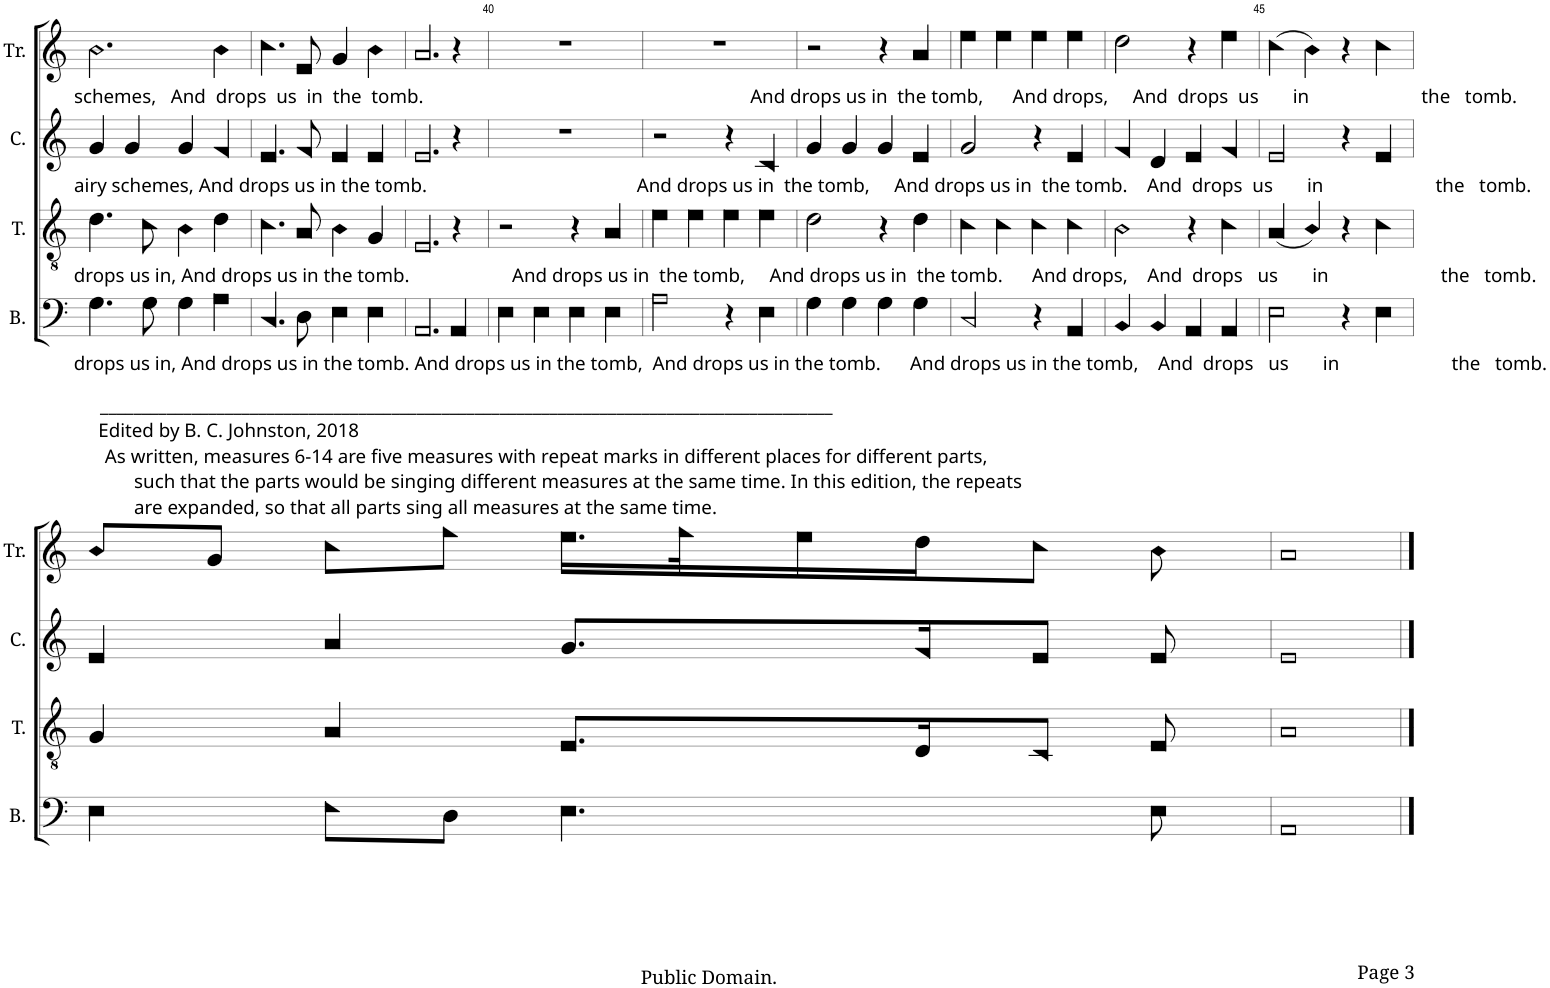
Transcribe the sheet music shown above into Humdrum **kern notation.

**kern	**kern	**kern	**kern
*part4	*part3	*part2	*part1
*staff4	*staff3	*staff2	*staff1
*I"B.	*I"T.	*I"C.	*I"Tr.
*I'B.	*I'T.	*I'C.	*I'Tr.
!!LO:PB:g=z
*clefF4	*clefGv2	*clefG2	*clefG2
*k[]	*k[]	*k[]	*k[]
*M4/4	*M4/4	*M4/4	*M4/4
*met(c)	*met(c)	*met(c)	*met(c)
=37	=37	=37	=37
!	!	!	!LO:TX:b:t=schemes,   And  drops  us  in  the  tomb.                                                                   And drops us in  the tomb,      And drops,     And  drops  us       in                       the   tomb.
!	!	!LO:TX:b:t=airy schemes, And drops us in the tomb.                                           And drops us in  the tomb,     And drops us in  the tomb.    And  drops  us       in                       the   tomb.	!
!	!LO:TX:b:t=drops us in, And drops us in the tomb.                     And drops us in  the tomb,     And drops us in  the tomb.      And drops,    And  drops   us       in                       the   tomb.	!	!
!LO:TX:b:t=drops us in, And drops us in the tomb. And drops us in the tomb,  And drops us in the tomb.      And drops us in the tomb,    And  drops   us       in                       the   tomb.	!	!	!
4.G!\	4.d!\	4g!/	2.b!\
.	.	4g!/	.
8G!\	8c!\	.	.
4G!\	4B!\	4g!/	.
4A!\	4d!\	4f!/	4b!\
=38	=38	=38	=38
!LO:TX:b:t=________________________________________________________________________________________	!	!	!
!LO:TX:b:t=Edited by B. C. Johnston, 2018	!	!	!
!LO:TX:b:t=As written, measures 6-14 are five measures with repeat marks in different places for different parts,	!	!	!
!LO:TX:b:t=such that the parts would be singing different measures at the same time. In this edition, the repeats	!	!	!
!LO:TX:b:t=are expanded, so that all parts sing all measures at the same time.	!	!	!
4.C!/	4.c!\	4.e!/	4.cc!\
8D!\	8A!/	8f!/	8e!/
4E!\	4B!\	4e!/	4g!/
4E!\	4G!/	4e!/	4b!\
=39	=39	=39	=39
2.AA!/	2.E!/	2.e!/	2.a!/
4AA!/	4r	4r	4r
=40	=40	=40	=40
4E!\	2r	1r	1r
4E!\	.	.	.
4E!\	4r	.	.
4E!\	4A!/	.	.
=41	=41	=41	=41
2A!\	4e!\	2r	1r
.	4e!\	.	.
4r	4e!\	4r	.
4E!\	4e!\	4c!/	.
=42	=42	=42	=42
4G!\	2d!\	4g!/	2r
4G!\	.	4g!/	.
4G!\	4r	4g!/	4r
4G!\	4d!\	4e!/	4a!/
=43	=43	=43	=43
2C!/	4c!\	2g!/	4ee!\
.	4c!\	.	4ee!\
4r	4c!\	4r	4ee!\
4AA!/	4c!\	4e!/	4ee!\
=44	=44	=44	=44
4BB!/	2B!\	4f!/	2dd!\
4BB!/	.	4d!/	.
4AA!/	4r	4e!/	4r
4AA!/	4c!\	4f!/	4ee!\
=45	=45	=45	=45
2E!\	(4A!/	2e!/	(4cc!\
.	4B!/)	.	4b!\)
4r	4r	4r	4r
4E!\	4c!\	4e!/	4cc!\
!!LO:LB:g=z
=46	=46	=46	=46
4E!\	4G!/	4e!/	8b!/L
.	.	.	8g!/J
8F!\L	4A!/	4a!/	8cc!\L
8D!\J	.	.	8ff!\J
4.E!\	8.E!/L	8.g!/L	16.ee!\LL
.	.	.	32ff!\K
.	.	.	16ee!\
.	16D!/K	16f!/K	16dd!\J
.	8C!/J	8e!/J	8cc!\J
8E!\	8E!/	8e!/	8b!\
=47	=47	=47	=47
1AA!	1A!	1e!	1a!
==	==	==	==
*-	*-	*-	*-
